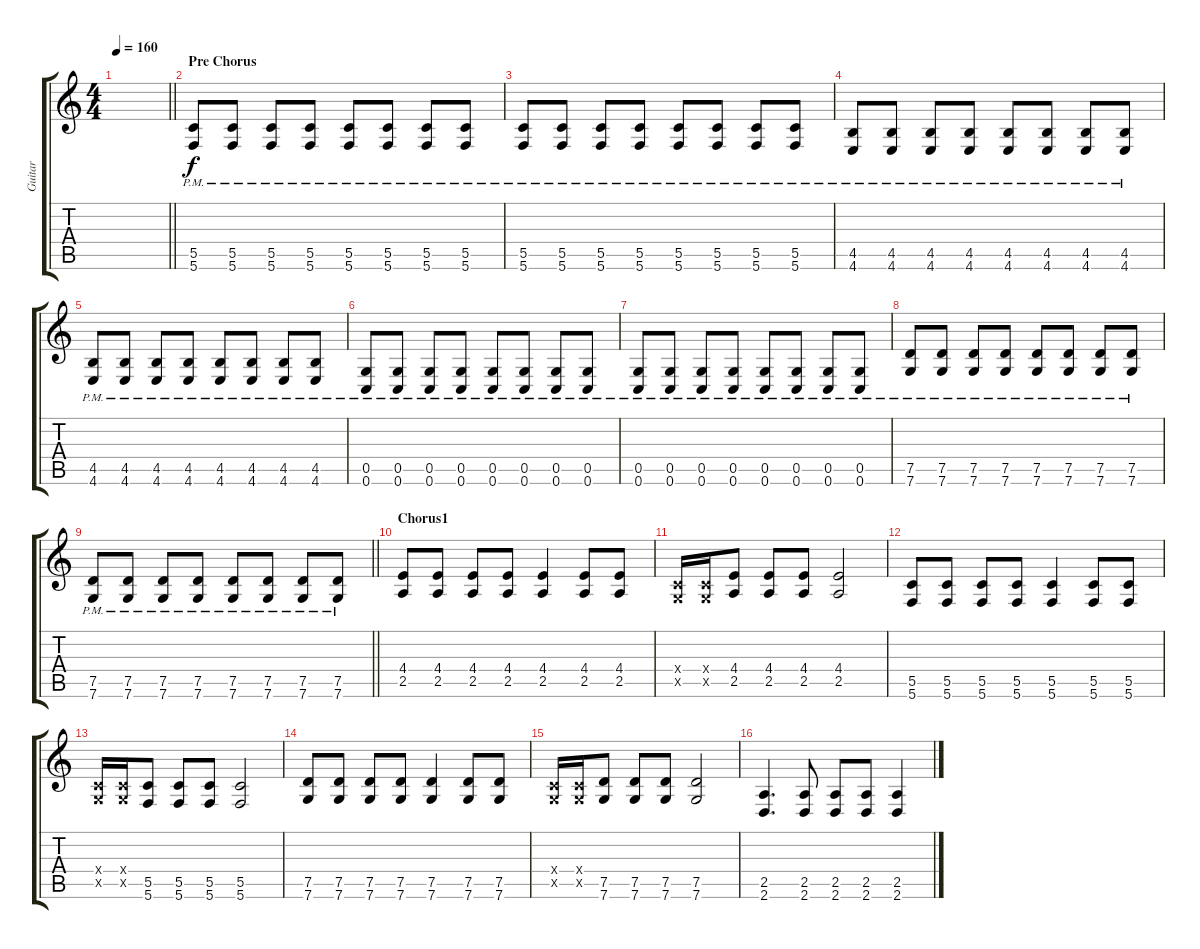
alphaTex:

\track ("Guitar" "Guitar") {instrument distortionguitar}
\staff {score tabs}
\tuning (D4 A3 F3 C3 G2 C2) {hide}
\ts (4 4)
\tempo 160
\clef g2
\barLineRight lightlight
\ks c
|
\section ("" "Pre Chorus")
(5.5{pm} 5.6{pm}).8 (5.5{pm} 5.6{pm}).8 (5.5{pm} 5.6{pm}).8 (5.5{pm} 5.6{pm}).8 (5.5{pm} 5.6{pm}).8 (5.5{pm} 5.6{pm}).8 (5.5{pm} 5.6{pm}).8 (5.5{pm} 5.6{pm}).8 |
(5.5{pm} 5.6{pm}).8 (5.5{pm} 5.6{pm}).8 (5.5{pm} 5.6{pm}).8 (5.5{pm} 5.6{pm}).8 (5.5{pm} 5.6{pm}).8 (5.5{pm} 5.6{pm}).8 (5.5{pm} 5.6{pm}).8 (5.5{pm} 5.6{pm}).8 |
(4.5{pm} 4.6{pm}).8 (4.5{pm} 4.6{pm}).8 (4.5{pm} 4.6{pm}).8 (4.5{pm} 4.6{pm}).8 (4.5{pm} 4.6{pm}).8 (4.5{pm} 4.6{pm}).8 (4.5{pm} 4.6{pm}).8 (4.5{pm} 4.6{pm}).8 |
(4.5{pm} 4.6{pm}).8 (4.5{pm} 4.6{pm}).8 (4.5{pm} 4.6{pm}).8 (4.5{pm} 4.6{pm}).8 (4.5{pm} 4.6{pm}).8 (4.5{pm} 4.6{pm}).8 (4.5{pm} 4.6{pm}).8 (4.5{pm} 4.6{pm}).8 |
(0.5{pm} 0.6{pm}).8 (0.5{pm} 0.6{pm}).8 (0.5{pm} 0.6{pm}).8 (0.5{pm} 0.6{pm}).8 (0.5{pm} 0.6{pm}).8 (0.5{pm} 0.6{pm}).8 (0.5{pm} 0.6{pm}).8 (0.5{pm} 0.6{pm}).8 |
(0.5{pm} 0.6{pm}).8 (0.5{pm} 0.6{pm}).8 (0.5{pm} 0.6{pm}).8 (0.5{pm} 0.6{pm}).8 (0.5{pm} 0.6{pm}).8 (0.5{pm} 0.6{pm}).8 (0.5{pm} 0.6{pm}).8 (0.5{pm} 0.6{pm}).8 |
(7.5{pm} 7.6{pm}).8 (7.5{pm} 7.6{pm}).8 (7.5{pm} 7.6{pm}).8 (7.5{pm} 7.6{pm}).8 (7.5{pm} 7.6{pm}).8 (7.5{pm} 7.6{pm}).8 (7.5{pm} 7.6{pm}).8 (7.5{pm} 7.6{pm}).8 |
\barLineRight lightlight
(7.5{pm} 7.6{pm}).8 (7.5{pm} 7.6{pm}).8 (7.5{pm} 7.6{pm}).8 (7.5{pm} 7.6{pm}).8 (7.5{pm} 7.6{pm}).8 (7.5{pm} 7.6{pm}).8 (7.5{pm} 7.6{pm}).8 (7.5{pm} 7.6{pm}).8 |
\section ("" "Chorus1")
(4.4 2.5).8 (4.4 2.5).8 (4.4 2.5).8 (4.4 2.5).8 (4.4 2.5).4 (4.4 2.5).8 (4.4 2.5).8 |
(0.4{x} 0.5{x}).16 (0.4{x} 0.5{x}).16 (4.4 2.5).8 (4.4 2.5).8 (4.4 2.5).8 (4.4 2.5).2 |
(5.5 5.6).8 (5.5 5.6).8 (5.5 5.6).8 (5.5 5.6).8 (5.5 5.6).4 (5.5 5.6).8 (5.5 5.6).8 |
(0.4{x} 0.5{x}).16 (0.4{x} 0.5{x}).16 (5.5 5.6).8 (5.5 5.6).8 (5.5 5.6).8 (5.5 5.6).2 |
(7.5 7.6).8 (7.5 7.6).8 (7.5 7.6).8 (7.5 7.6).8 (7.5 7.6).4 (7.5 7.6).8 (7.5 7.6).8 |
(0.4{x} 0.5{x}).16 (0.4{x} 0.5{x}).16 (7.5 7.6).8 (7.5 7.6).8 (7.5 7.6).8 (7.5 7.6).2 |
(2.5 2.6).4{d} (2.5 2.6).8 (2.5 2.6).8 (2.5 2.6).8 (2.5 2.6).4
